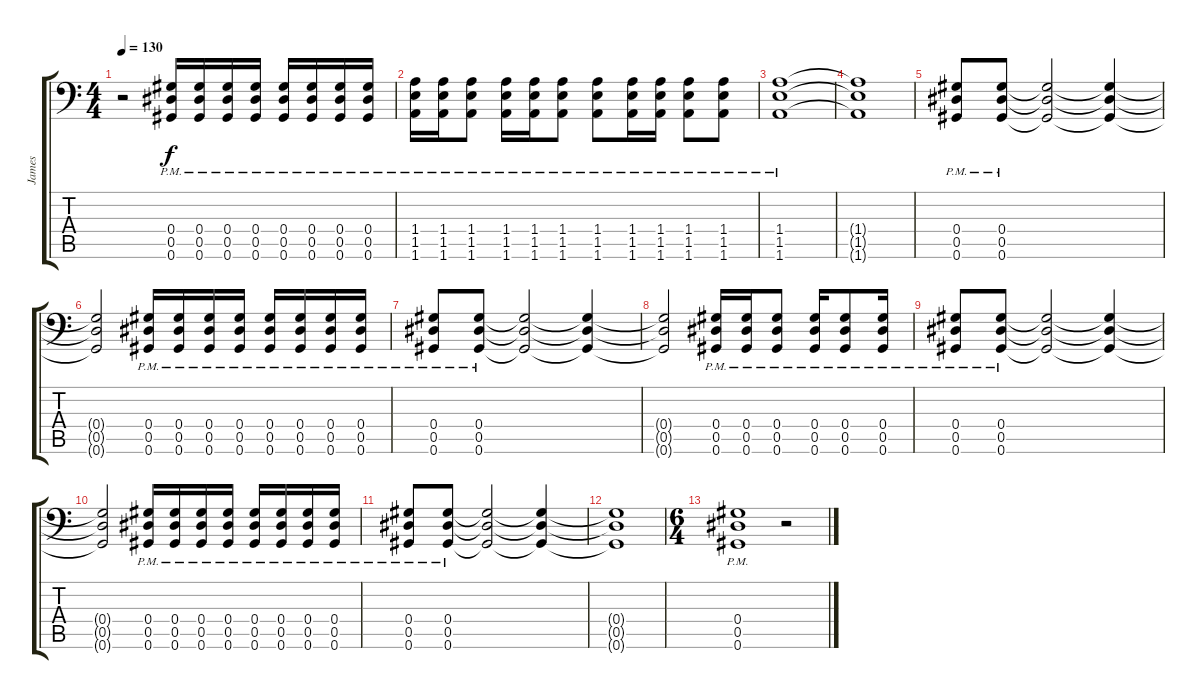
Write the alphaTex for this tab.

\track ("James" "James") {instrument distortionguitar}
\staff {score tabs}
\tuning (Bb3 F3 Db3 Ab2 Eb2 Ab1) {hide}
\ts (4 4)
\tempo 130
\clef f4
\ks c
r.2{dy f} (0.4{pm} 0.5{pm} 0.6{pm}).16 (0.4{pm} 0.5{pm} 0.6{pm}).16 (0.4{pm} 0.5{pm} 0.6{pm}).16 (0.4{pm} 0.5{pm} 0.6{pm}).16 (0.4{pm} 0.5{pm} 0.6{pm}).16 (0.4{pm} 0.5{pm} 0.6{pm}).16 (0.4{pm} 0.5{pm} 0.6{pm}).16 (0.4{pm} 0.5{pm} 0.6{pm}).16 |
(1.4{pm} 1.5{pm} 1.6{pm}).16 (1.4{pm} 1.5{pm} 1.6{pm}).16 (1.4{pm} 1.5{pm} 1.6{pm}).8 (1.4{pm} 1.5{pm} 1.6{pm}).16 (1.4{pm} 1.5{pm} 1.6{pm}).16 (1.4{pm} 1.5{pm} 1.6{pm}).8 (1.4{pm} 1.5{pm} 1.6{pm}).8 (1.4{pm} 1.5{pm} 1.6{pm}).16 (1.4{pm} 1.5{pm} 1.6{pm}).16 (1.4{pm} 1.5{pm} 1.6{pm}).8 (1.4{pm} 1.5{pm} 1.6{pm}).8 |
(1.4 1.5{pm} 1.6).1 |
(1.4{t} 1.5{t} 1.6{t}).1 |
(0.4{pm} 0.5{pm} 0.6{pm}).8 (0.4{pm} 0.5{pm} 0.6{pm}).8 (0.4{t} 0.5{t} 0.6{t}).2 (0.4{t} 0.5{t} 0.6{t}).4 |
(0.4{t} 0.5{t} 0.6{t}).2 (0.4{pm} 0.5{pm} 0.6{pm}).16 (0.4{pm} 0.5{pm} 0.6{pm}).16 (0.4{pm} 0.5{pm} 0.6{pm}).16 (0.4{pm} 0.5{pm} 0.6{pm}).16 (0.4{pm} 0.5{pm} 0.6{pm}).16 (0.4{pm} 0.5{pm} 0.6{pm}).16 (0.4{pm} 0.5{pm} 0.6{pm}).16 (0.4{pm} 0.5{pm} 0.6{pm}).16 |
(0.4{pm} 0.5{pm} 0.6{pm}).8 (0.4{pm} 0.5{pm} 0.6{pm}).8 (0.4{t} 0.5{t} 0.6{t}).2 (0.4{t} 0.5{t} 0.6{t}).4 |
(0.4{t} 0.5{t} 0.6{t}).2 (0.4{pm} 0.5{pm} 0.6{pm}).16 (0.4{pm} 0.5{pm} 0.6{pm}).16 (0.4{pm} 0.5{pm} 0.6{pm}).8 (0.4{pm} 0.5{pm} 0.6{pm}).16 (0.4{pm} 0.5{pm} 0.6{pm}).8 (0.4{pm} 0.5{pm} 0.6{pm}).16 |
(0.4{pm} 0.5{pm} 0.6{pm}).8 (0.4{pm} 0.5{pm} 0.6{pm}).8 (0.4{t} 0.5{t} 0.6{t}).2 (0.4{t} 0.5{t} 0.6{t}).4 |
(0.4{t} 0.5{t} 0.6{t}).2 (0.4{pm} 0.5{pm} 0.6{pm}).16 (0.4{pm} 0.5{pm} 0.6{pm}).16 (0.4{pm} 0.5{pm} 0.6{pm}).16 (0.4{pm} 0.5{pm} 0.6{pm}).16 (0.4{pm} 0.5{pm} 0.6{pm}).16 (0.4{pm} 0.5{pm} 0.6{pm}).16 (0.4{pm} 0.5{pm} 0.6{pm}).16 (0.4{pm} 0.5{pm} 0.6{pm}).16 |
(0.4{pm} 0.5{pm} 0.6{pm}).8 (0.4{pm} 0.5{pm} 0.6{pm}).8 (0.4{t} 0.5{t} 0.6{t}).2 (0.4{t} 0.5{t} 0.6{t}).4 |
(0.4{t} 0.5{t} 0.6{t}).1 |
\ts (6 4)
(0.4 0.5 0.6{pm}).1 r.2
